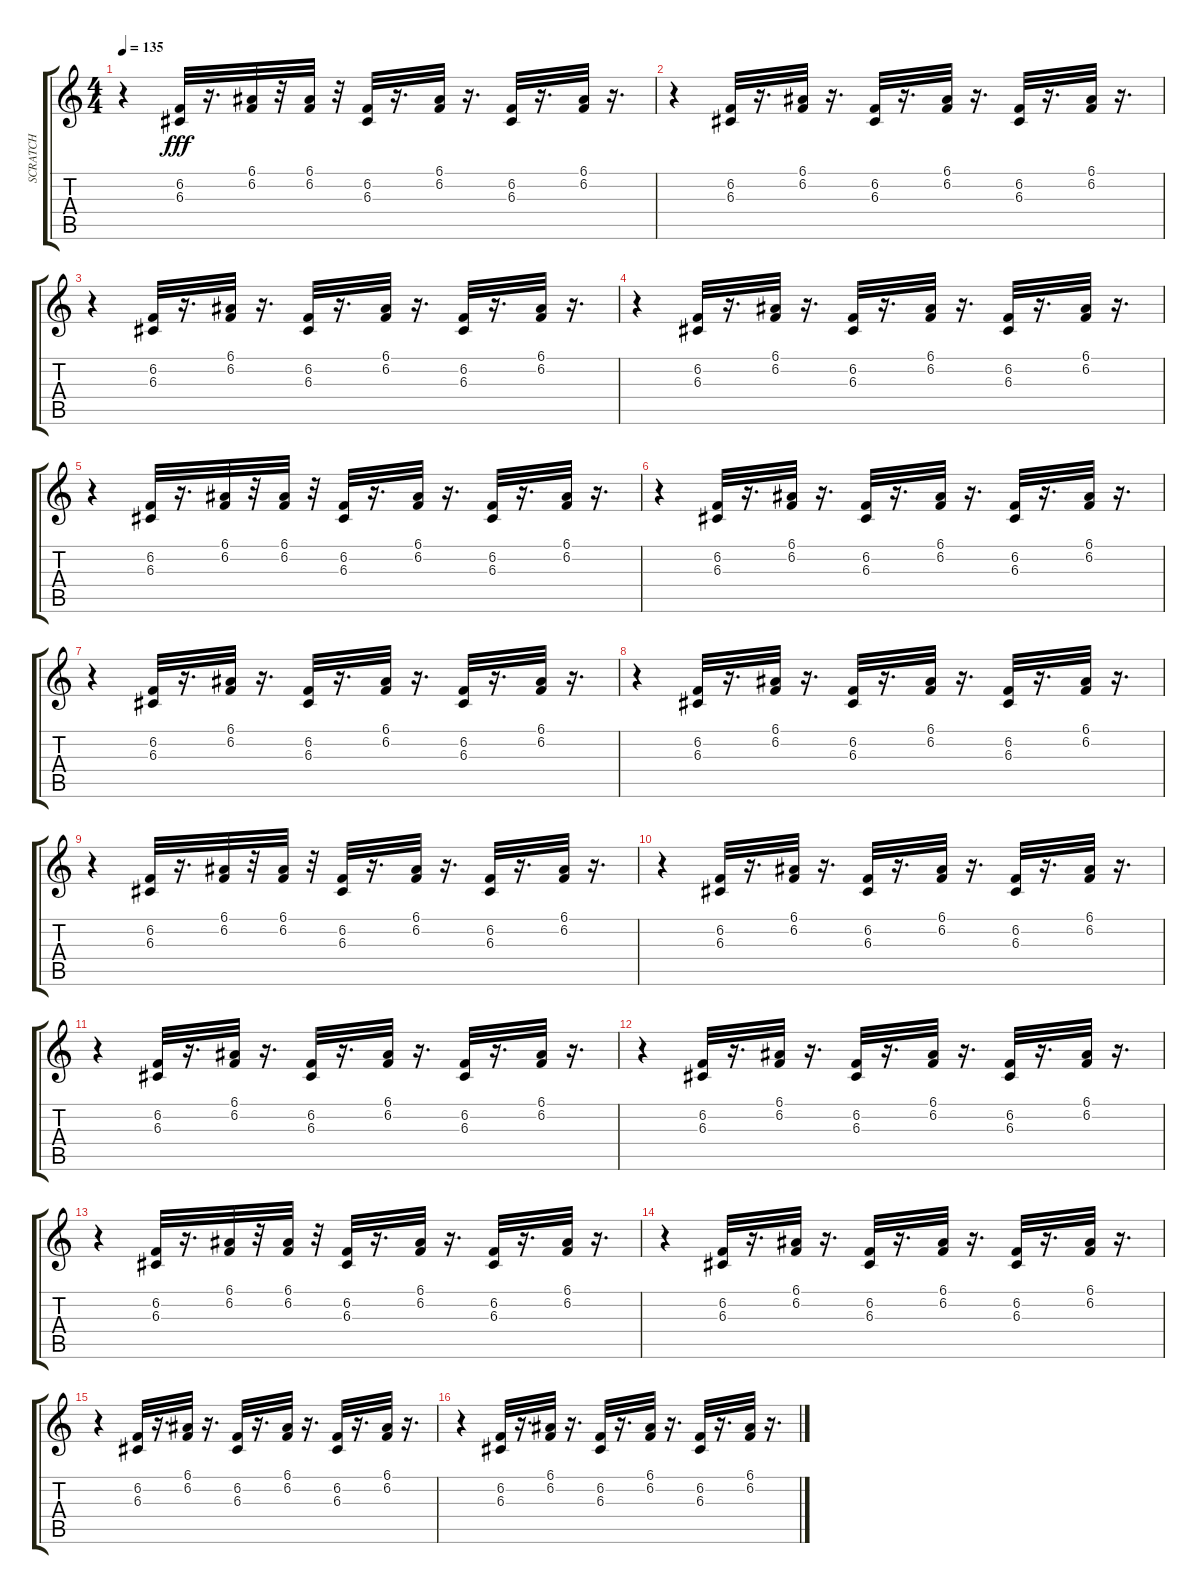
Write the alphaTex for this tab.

\track ("SCRATCH" "SCRATCH") {instrument lead5charang}
\staff {score tabs}
\tuning (E4 B3 G3 D3 A2 E2) {hide}
\ts (4 4)
\tempo 135
\clef g2
\ks c
r.4{dy fff} (6.2 6.3).32 r.16{d} (6.1 6.2).32 r.32 (6.1 6.2).32 r.32 (6.2 6.3).32 r.16{d} (6.1 6.2).32 r.16{d} (6.2 6.3).32 r.16{d} (6.1 6.2).32 r.16{d} |
r.4 (6.2 6.3).32 r.16{d} (6.1 6.2).32 r.16{d} (6.2 6.3).32 r.16{d} (6.1 6.2).32 r.16{d} (6.2 6.3).32 r.16{d} (6.1 6.2).32 r.16{d} |
r.4 (6.2 6.3).32 r.16{d} (6.1 6.2).32 r.16{d} (6.2 6.3).32 r.16{d} (6.1 6.2).32 r.16{d} (6.2 6.3).32 r.16{d} (6.1 6.2).32 r.16{d} |
r.4 (6.2 6.3).32 r.16{d} (6.1 6.2).32 r.16{d} (6.2 6.3).32 r.16{d} (6.1 6.2).32 r.16{d} (6.2 6.3).32 r.16{d} (6.1 6.2).32 r.16{d} |
r.4 (6.2 6.3).32 r.16{d} (6.1 6.2).32 r.32 (6.1 6.2).32 r.32 (6.2 6.3).32 r.16{d} (6.1 6.2).32 r.16{d} (6.2 6.3).32 r.16{d} (6.1 6.2).32 r.16{d} |
r.4 (6.2 6.3).32 r.16{d} (6.1 6.2).32 r.16{d} (6.2 6.3).32 r.16{d} (6.1 6.2).32 r.16{d} (6.2 6.3).32 r.16{d} (6.1 6.2).32 r.16{d} |
r.4 (6.2 6.3).32 r.16{d} (6.1 6.2).32 r.16{d} (6.2 6.3).32 r.16{d} (6.1 6.2).32 r.16{d} (6.2 6.3).32 r.16{d} (6.1 6.2).32 r.16{d} |
r.4 (6.2 6.3).32 r.16{d} (6.1 6.2).32 r.16{d} (6.2 6.3).32 r.16{d} (6.1 6.2).32 r.16{d} (6.2 6.3).32 r.16{d} (6.1 6.2).32 r.16{d} |
r.4 (6.2 6.3).32 r.16{d} (6.1 6.2).32 r.32 (6.1 6.2).32 r.32 (6.2 6.3).32 r.16{d} (6.1 6.2).32 r.16{d} (6.2 6.3).32 r.16{d} (6.1 6.2).32 r.16{d} |
r.4 (6.2 6.3).32 r.16{d} (6.1 6.2).32 r.16{d} (6.2 6.3).32 r.16{d} (6.1 6.2).32 r.16{d} (6.2 6.3).32 r.16{d} (6.1 6.2).32 r.16{d} |
r.4 (6.2 6.3).32 r.16{d} (6.1 6.2).32 r.16{d} (6.2 6.3).32 r.16{d} (6.1 6.2).32 r.16{d} (6.2 6.3).32 r.16{d} (6.1 6.2).32 r.16{d} |
r.4 (6.2 6.3).32 r.16{d} (6.1 6.2).32 r.16{d} (6.2 6.3).32 r.16{d} (6.1 6.2).32 r.16{d} (6.2 6.3).32 r.16{d} (6.1 6.2).32 r.16{d} |
r.4 (6.2 6.3).32 r.16{d} (6.1 6.2).32 r.32 (6.1 6.2).32 r.32 (6.2 6.3).32 r.16{d} (6.1 6.2).32 r.16{d} (6.2 6.3).32 r.16{d} (6.1 6.2).32 r.16{d} |
r.4 (6.2 6.3).32 r.16{d} (6.1 6.2).32 r.16{d} (6.2 6.3).32 r.16{d} (6.1 6.2).32 r.16{d} (6.2 6.3).32 r.16{d} (6.1 6.2).32 r.16{d} |
r.4 (6.2 6.3).32 r.16{d} (6.1 6.2).32 r.16{d} (6.2 6.3).32 r.16{d} (6.1 6.2).32 r.16{d} (6.2 6.3).32 r.16{d} (6.1 6.2).32 r.16{d} |
r.4 (6.2 6.3).32 r.16{d} (6.1 6.2).32 r.16{d} (6.2 6.3).32 r.16{d} (6.1 6.2).32 r.16{d} (6.2 6.3).32 r.16{d} (6.1 6.2).32 r.16{d}
